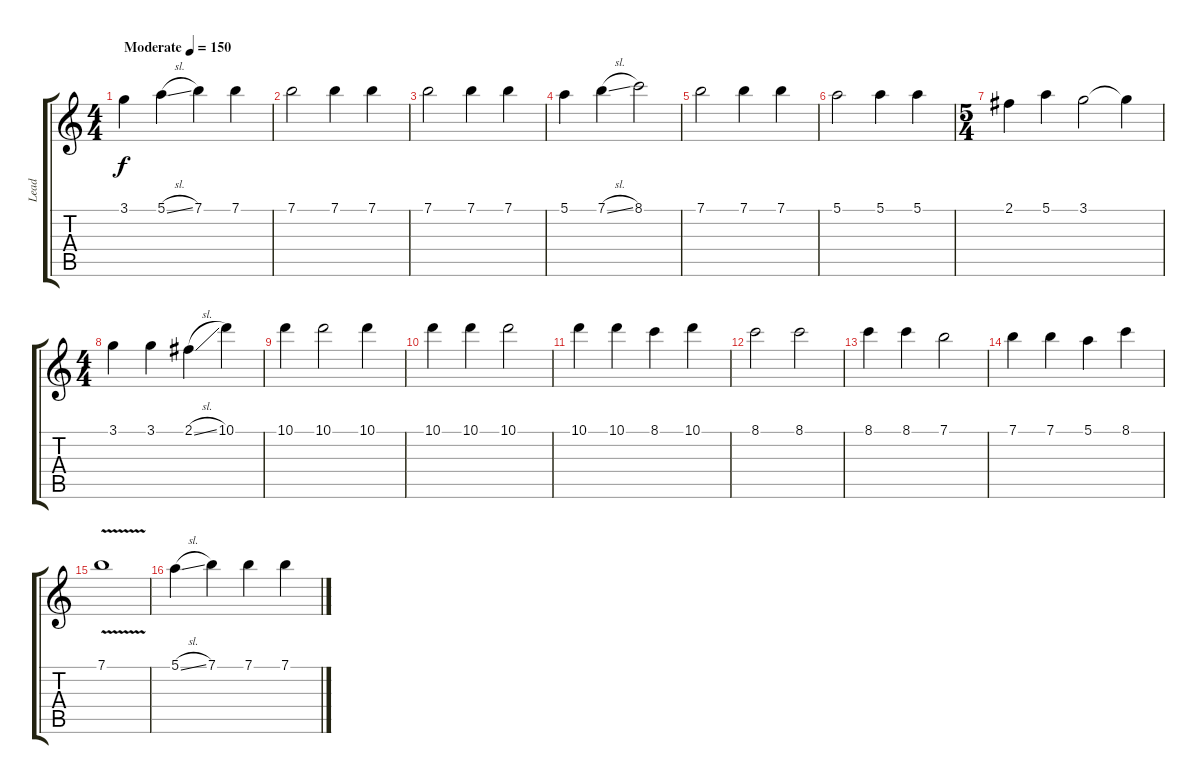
\track ("Lead" "Lead") {instrument electricguitarclean}
\staff {score tabs}
\tuning (E4 B3 G3 D3 A2 E2) {hide}
\ts (4 4)
\tempo (150 "Moderate")
\clef g2
\ks c
3.1.4{dy f instrument electricguitarclean} 5.1{sl}.4 7.1.4 7.1.4 |
7.1.2 7.1.4 7.1.4 |
7.1.2 7.1.4 7.1.4 |
5.1.4 7.1{sl}.4 8.1.2 |
7.1.2 7.1.4 7.1.4 |
5.1.2 5.1.4 5.1.4 |
\ts (5 4)
2.1.4 5.1.4 3.1.2 3.1{t}.4 |
\ts (4 4)
3.1.4 3.1.4 2.1{sl}.4 10.1.4 |
10.1.4 10.1.2 10.1.4 |
10.1.4 10.1.4 10.1.2 |
10.1.4 10.1.4 8.1.4 10.1.4 |
8.1.2 8.1.2 |
8.1.4 8.1.4 7.1.2 |
7.1.4 7.1.4 5.1.4 8.1.4 |
7.1{v}.1 |
5.1{sl}.4 7.1.4 7.1.4 7.1.4
